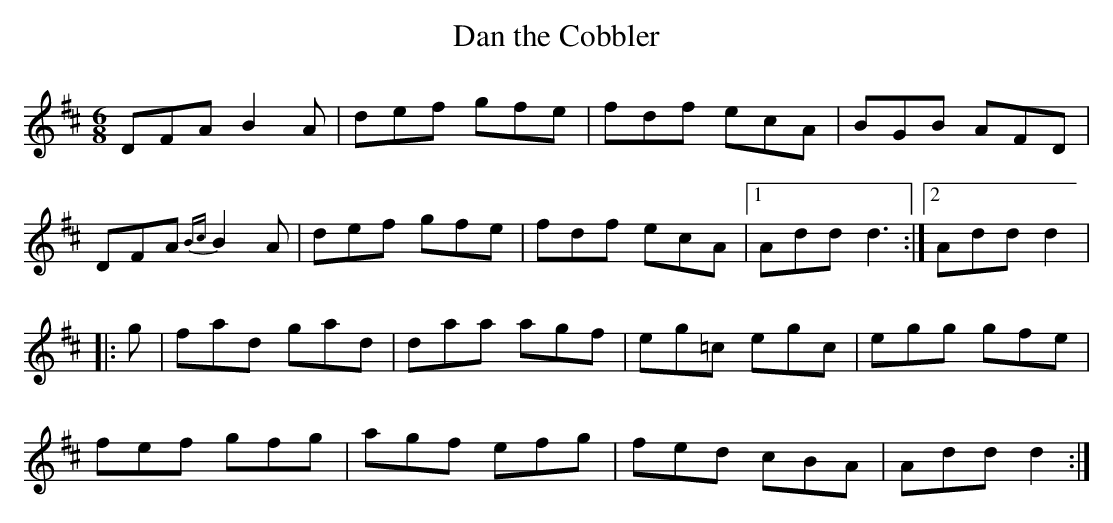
X:1
U: ~ = !turn!
T:Dan the Cobbler
M:6/8
L:1/8
K:D
DFA B2A | def gfe | fdf ecA | BGB AFD |
DFA {Bc}B2A | def gfe | fdf ecA | [1 Add d3 :|] [2 Add d2 |
|: g | fad gad | daa agf | eg=c egc | egg gfe |
fef gfg | agf efg | fed cBA | Add d2 :|]
